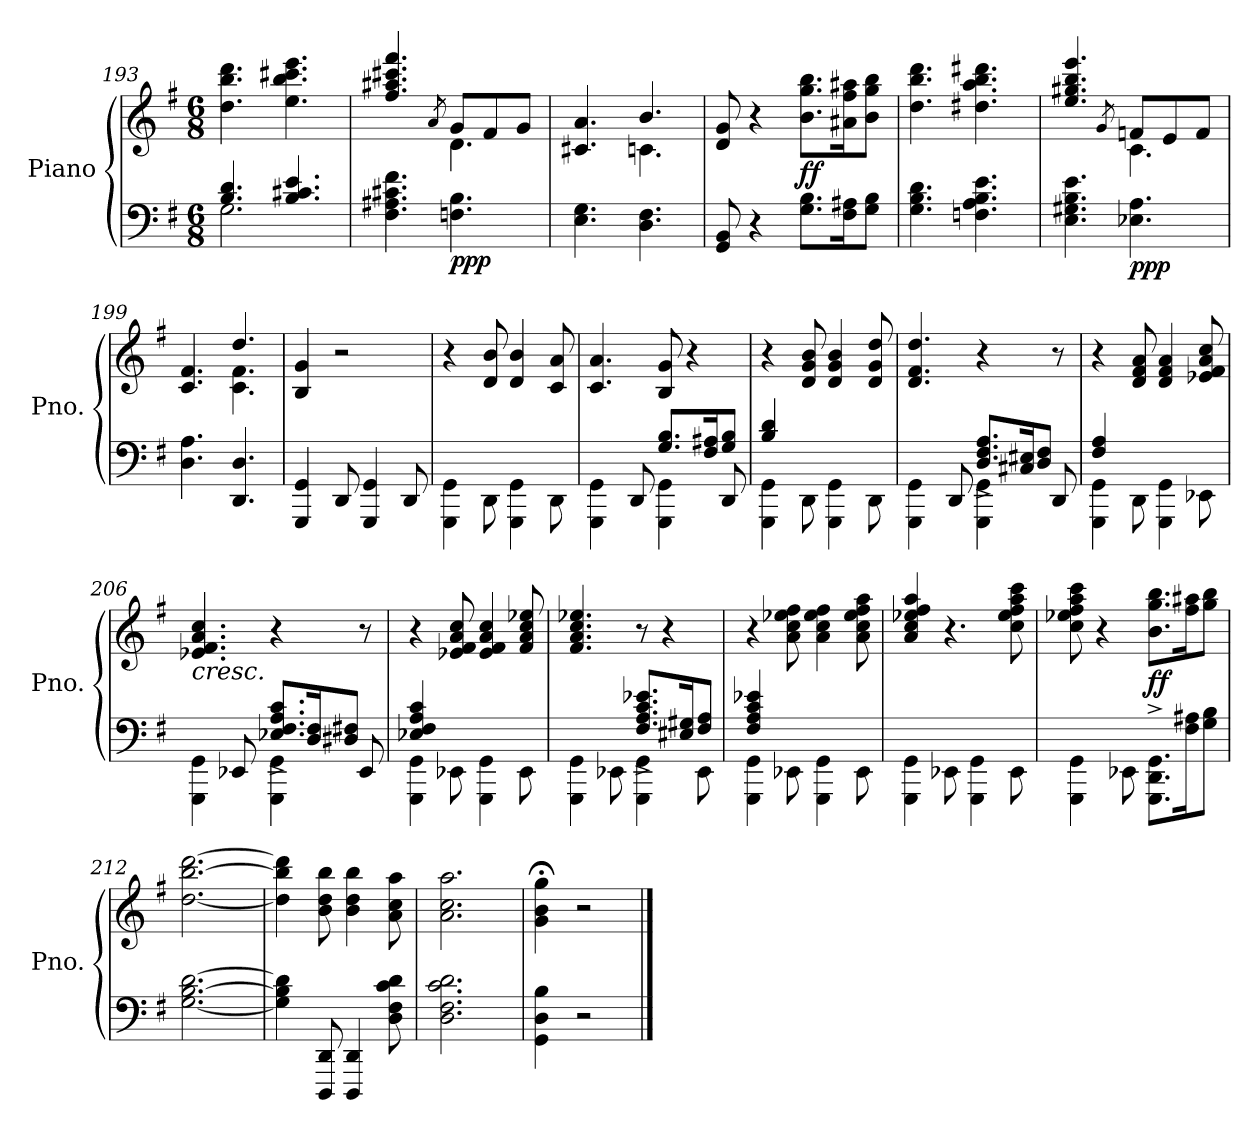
**kern	**kern	**dynam
*part1	*part1	*part1
*staff2	*staff1	*staff1/2
*I"Piano	*	*
*I'Pno.	*	*
*clefF4	*clefG2	*
*k[f#]	*k[f#]	*
*M6/8	*M6/8	*
=193	=193	=193
*^	*	*
4.B/ 4.d/	2.G\	4.dd\ 4.bb\ 4.ddd\	.
4.B/ 4.c#X/ 4.e/	.	4.ee\ 4.bb\ 4.ccc#X\ 4.eee\	.
*v	*v	*	*
!!LO:LB:g=z
=194	=194	=194
*	*^	*
4.F#\ 4.A#X\ 4.c#X\ 4.f#\	4.ff#/ 4.aa#X/ 4.ccc#X/ 4.fff#/	4.ryy	.
.	8qa/	.	.
!	!	!	!LO:DY:b=2
!	!	!	!LO:DY:n=1:b
4.Fn\ 4.B\	8g/L	4.d\	pp p
.	8f#/	.	.
.	8g/J	.	.
=195	=195	=195	=195
4.E\ 4.G\	4.c#X/ 4.a/	4.ryy	.
4.D\ 4.F#\	4.b/	4.cn\	.
*	*v	*v	*
=196	=196	=196
8GG/ 8BB/	8d/ 8g/	.
4r	4r	.
!	!	!LO:DY:b
8.G\ 8.B\L	8.b\ 8.gg\ 8.bb\L	ff
16F#\ 16A#X\K	16a#X\ 16ff#\ 16aa#X\K	.
8G\ 8B\J	8b\ 8gg\ 8bb\J	.
=197	=197	=197
4.G\ 4.B\ 4.d\	4.dd\ 4.bb\ 4.ddd\	.
4.Fn\ 4.A\ 4.B\ 4.e\	4.dd#X\ 4.aa\ 4.bb\ 4.ddd#X\	.
=198	=198	=198
*	*^	*
4.E\ 4.G#X\ 4.B\ 4.e\	4.ee/ 4.gg#X/ 4.bb/ 4.eee/	4.ryy	.
.	8qg/	.	.
!	!	!	!LO:DY:b=2
!	!	!	!LO:DY:n=1:b
4.E-X\ 4.A\	8fn/L	4.c\	pp p
.	8e/	.	.
.	8f/J	.	.
=199	=199	=199	=199
4.D\ 4.A\	4.c/ 4.f#/	4.ryy	.
4.DD/ 4.D/	4.dd/	4.c\ 4.f#\	.
*	*v	*v	*
=200	=200	=200
4GGG/ 4GG/	4B/ 4g/	.
8DD/	2r	.
4GGG/ 4GG/	.	.
8DD/	.	.
!!LO:PB:g=z
=201	=201	=201
4GGG\ 4GG\	4r	.
8DD\	8d/ 8b/	.
4GGG\ 4GG\	4d/ 4b/	.
8DD\	8c/ 8a/	.
=202	=202	=202
*^	*	*
4GGG\ 4GG\	4.ryy	4.c/ 4.a/	.
8DD/	.	.	.
4GGG\ 4GG\	8.G/ 8.B/L	8B/ 8g/	.
.	.	4r	.
.	16F#/ 16A#X/K	.	.
8DD/	8G/ 8B/J	.	.
=203	=203	=203	=203
4GGG\ 4GG\	4B/ 4d/	4r	.
8DD\	2ryy	8d/ 8g/ 8b/	.
4GGG\ 4GG\	.	4d/ 4g/ 4b/	.
8DD\	.	8d/ 8g/ 8dd/	.
=204	=204	=204	=204
4GGG\ 4GG\	4.ryy	4.d/ 4.f#/ 4.dd/	.
8DD/	.	.	.
4GGG\ 4GG\	8.D/^ 8.F#/^ 8.A/^L	4r	.
.	16C#X/ 16E#X/K	.	.
8DD/	8D/ 8F#/J	8r	.
=205	=205	=205	=205
4GGG\ 4GG\	4F#/ 4A/	4r	.
8DD\	2ryy	8d/ 8f#/ 8a/	.
4GGG\ 4GG\	.	4d/ 4f#/ 4a/	.
8EE-X\	.	8e-X/ 8f#/ 8a/ 8cc/	.
!!LO:LB:g=z
=206	=206	=206	=206
!	!	!LO:TX:b:i:t=cresc.	!
4GGG\ 4GG\	4.ryy	4.e-X/ 4.f#/ 4.a/ 4.cc/	.
8EE-X/	.	.	.
4GGG\ 4GG\	8.E-X/^ 8.F#/^ 8.A/^ 8.c/^L	4r	.
.	16D/ 16F#/K	.	.
8EE-/	8D#X/ 8F#X/J	8r	.
=207	=207	=207	=207
4GGG\ 4GG\	4E-X/ 4F#/ 4A/ 4c/	4r	.
8EE-X\	2ryy	8e-X/ 8f#/ 8a/ 8cc/	.
4GGG\ 4GG\	.	4e-/ 4f#/ 4a/ 4cc/	.
8EE-\	.	8f#/ 8a/ 8cc/ 8ee-X/	.
=208	=208	=208	=208
4GGG\ 4GG\	4.ryy	4.f#/ 4.a/ 4.cc/ 4.ee-X/	.
8EE-X\	.	.	.
4GGG\ 4GG\	8.F#/^ 8.A/^ 8.c/^ 8.e-X/^L	8r	.
.	.	4r	.
.	16E#X/ 16G#X/K	.	.
8EE-\	8F#/ 8A/J	.	.
=209	=209	=209	=209
4GGG\ 4GG\	4F#/ 4A/ 4c/ 4e-X/	4r	.
8EE-X\	2ryy	8a\ 8cc\ 8ee-X\ 8ff#\	.
4GGG\ 4GG\	.	4a\ 4cc\ 4ee-\ 4ff#\	.
8EE-\	.	8a\ 8cc\ 8ee-\ 8ff#\ 8aa\	.
*v	*v	*	*
=210	=210	=210
4GGG\ 4GG\	4a/ 4cc/ 4ee-X/ 4ff#/ 4aa/	.
8EE-X\	4.r	.
4GGG\ 4GG\	.	.
8EE-\	8cc\ 8ee-\ 8ff#\ 8aa\ 8ccc\	.
!!LO:LB:g=z
=211	=211	=211
4GGG\ 4GG\	8cc\ 8ee-X\ 8ff#\ 8aa\ 8ccc\	.
.	4r	.
8EE-X\	.	.
!	!	!LO:DY:b
8.GGG\^ 8.DD\^ 8.GG\^L	8.b\ 8.gg\ 8.bb\L	ff
16F#\ 16A#X\K	16ff#\ 16aa#X\K	.
8G\ 8B\J	8gg\ 8bb\J	.
=212	=212	=212
[2.G\ [2.B\ [2.d\	[2.dd\ [2.bb\ [2.ddd\	.
=213	=213	=213
4G\] 4B\] 4d\]	4dd\] 4bb\] 4ddd\]	.
8DDD/ 8DD/	8b\ 8dd\ 8bb\	.
4DDD/ 4DD/	4b\ 4dd\ 4bb\	.
8D\ 8F#\ 8c\ 8d\	8a\ 8cc\ 8aa\	.
=214	=214	=214
2.D\ 2.F#\ 2.c\ 2.d\	2.a\ 2.cc\ 2.aa\	.
=215	=215	=215
4GG\ 4D\ 4B\	4g\;< 4b\;< 4gg\;<	.
2r	2r	.
==	==	==
*-	*-	*-
